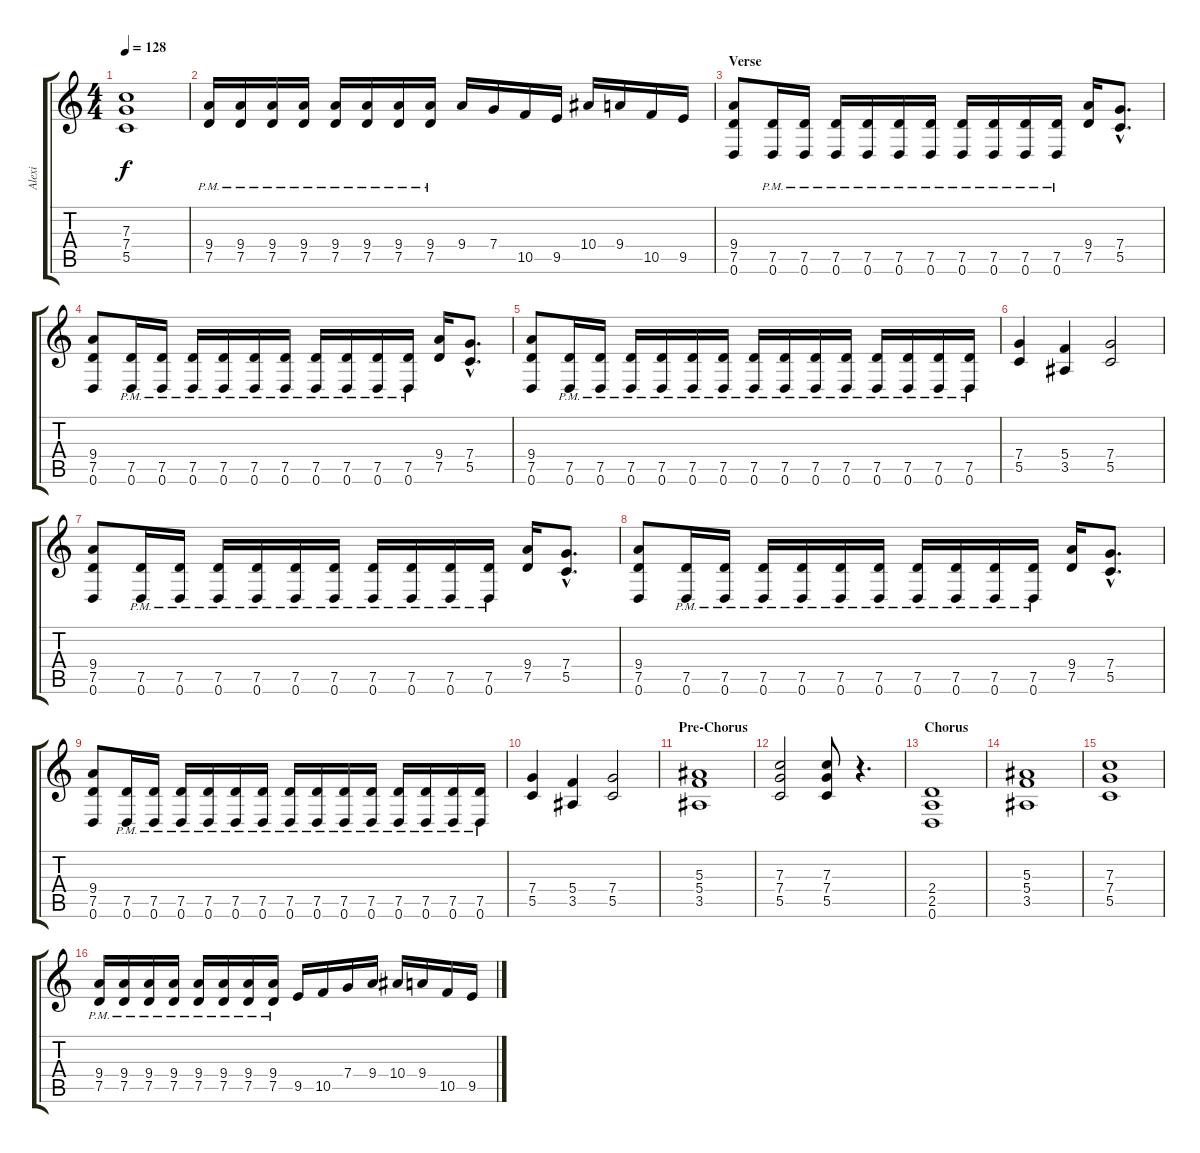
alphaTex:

\track ("Alexi" "Alexi") {instrument overdrivenguitar}
\staff {score tabs}
\tuning (D4 A3 F3 C3 G2 D2) {hide}
\ts (4 4)
\tempo 128
\clef g2
\ks c
(7.3 7.4 5.5).1{dy f} |
(9.4{pm} 7.5{pm}).16 (9.4{pm} 7.5{pm}).16 (9.4{pm} 7.5{pm}).16 (9.4{pm} 7.5{pm}).16 (9.4{pm} 7.5{pm}).16 (9.4{pm} 7.5{pm}).16 (9.4{pm} 7.5{pm}).16 (9.4{pm} 7.5{pm}).16 9.4.16 7.4.16 10.5.16 9.5.16 10.4.16 9.4.16 10.5.16 9.5.16 |
\section ("" "Verse")
(9.4 7.5 0.6).8 (7.5{pm} 0.6{pm}).16 (7.5{pm} 0.6{pm}).16 (7.5{pm} 0.6{pm}).16 (7.5{pm} 0.6{pm}).16 (7.5{pm} 0.6{pm}).16 (7.5{pm} 0.6{pm}).16 (7.5{pm} 0.6{pm}).16 (7.5{pm} 0.6{pm}).16 (7.5{pm} 0.6{pm}).16 (7.5{pm} 0.6{pm}).16 (9.4 7.5).16 (7.4{hac} 5.5{hac}).8{d} |
(9.4 7.5 0.6).8 (7.5{pm} 0.6{pm}).16 (7.5{pm} 0.6{pm}).16 (7.5{pm} 0.6{pm}).16 (7.5{pm} 0.6{pm}).16 (7.5{pm} 0.6{pm}).16 (7.5{pm} 0.6{pm}).16 (7.5{pm} 0.6{pm}).16 (7.5{pm} 0.6{pm}).16 (7.5{pm} 0.6{pm}).16 (7.5{pm} 0.6{pm}).16 (9.4 7.5).16 (7.4{hac} 5.5{hac}).8{d} |
(9.4 7.5 0.6).8 (7.5{pm} 0.6{pm}).16 (7.5{pm} 0.6{pm}).16 (7.5{pm} 0.6{pm}).16 (7.5{pm} 0.6{pm}).16 (7.5{pm} 0.6{pm}).16 (7.5{pm} 0.6{pm}).16 (7.5{pm} 0.6{pm}).16 (7.5{pm} 0.6{pm}).16 (7.5{pm} 0.6{pm}).16 (7.5{pm} 0.6{pm}).16 (7.5{pm} 0.6{pm}).16 (7.5{pm} 0.6{pm}).16 (7.5{pm} 0.6{pm}).16 (7.5{pm} 0.6{pm}).16 |
(7.4 5.5).4 (5.4 3.5).4 (7.4 5.5).2 |
(9.4 7.5 0.6).8 (7.5{pm} 0.6{pm}).16 (7.5{pm} 0.6{pm}).16 (7.5{pm} 0.6{pm}).16 (7.5{pm} 0.6{pm}).16 (7.5{pm} 0.6{pm}).16 (7.5{pm} 0.6{pm}).16 (7.5{pm} 0.6{pm}).16 (7.5{pm} 0.6{pm}).16 (7.5{pm} 0.6{pm}).16 (7.5{pm} 0.6{pm}).16 (9.4 7.5).16 (7.4{hac} 5.5{hac}).8{d} |
(9.4 7.5 0.6).8 (7.5{pm} 0.6{pm}).16 (7.5{pm} 0.6{pm}).16 (7.5{pm} 0.6{pm}).16 (7.5{pm} 0.6{pm}).16 (7.5{pm} 0.6{pm}).16 (7.5{pm} 0.6{pm}).16 (7.5{pm} 0.6{pm}).16 (7.5{pm} 0.6{pm}).16 (7.5{pm} 0.6{pm}).16 (7.5{pm} 0.6{pm}).16 (9.4 7.5).16 (7.4{hac} 5.5{hac}).8{d} |
(9.4 7.5 0.6).8 (7.5{pm} 0.6{pm}).16 (7.5{pm} 0.6{pm}).16 (7.5{pm} 0.6{pm}).16 (7.5{pm} 0.6{pm}).16 (7.5{pm} 0.6{pm}).16 (7.5{pm} 0.6{pm}).16 (7.5{pm} 0.6{pm}).16 (7.5{pm} 0.6{pm}).16 (7.5{pm} 0.6{pm}).16 (7.5{pm} 0.6{pm}).16 (7.5{pm} 0.6{pm}).16 (7.5{pm} 0.6{pm}).16 (7.5{pm} 0.6{pm}).16 (7.5{pm} 0.6{pm}).16 |
(7.4 5.5).4 (5.4 3.5).4 (7.4 5.5).2 |
\section ("" "Pre-Chorus")
(5.3 5.4 3.5).1 |
(7.3 7.4 5.5).2 (7.3 7.4 5.5).8 r.4{d} |
\section ("" "Chorus")
(2.4 2.5 0.6).1 |
(5.3 5.4 3.5).1 |
(7.3 7.4 5.5).1 |
(9.4{pm} 7.5{pm}).16 (9.4{pm} 7.5{pm}).16 (9.4{pm} 7.5{pm}).16 (9.4{pm} 7.5{pm}).16 (9.4{pm} 7.5{pm}).16 (9.4{pm} 7.5{pm}).16 (9.4{pm} 7.5{pm}).16 (9.4{pm} 7.5{pm}).16 9.5.16 10.5.16 7.4.16 9.4.16 10.4.16 9.4.16 10.5.16 9.5.16
